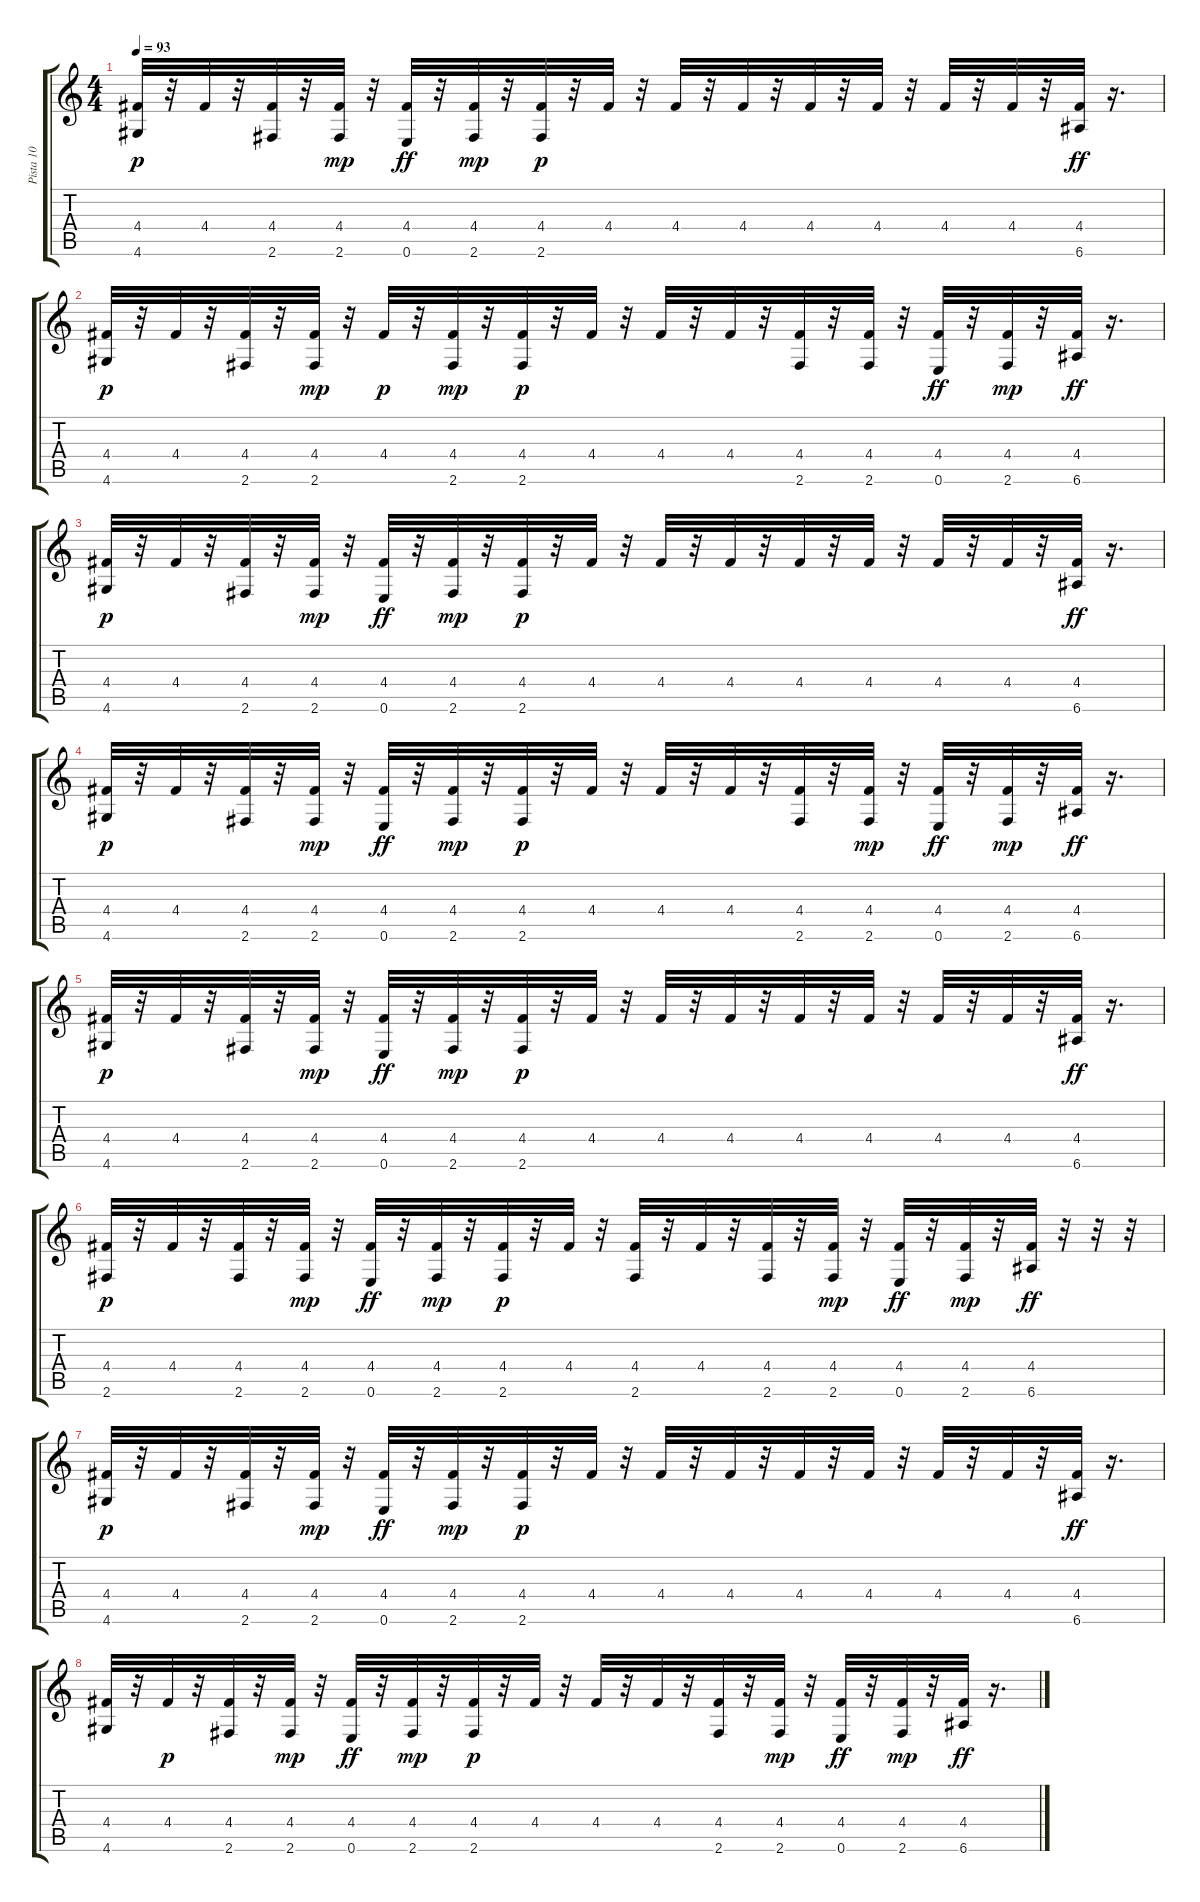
\track ("Pista 10" "Pista 10") {instrument acousticguitarsteel}
\staff {score tabs}
\tuning (E4 B3 G3 D3 A2 E2) {hide}
\ts (4 4)
\tempo 93
\clef g2
\ks c
(4.4 4.6).32{dy p} r.32 4.4.32 r.32 (4.4 2.6).32 r.32 (4.4 2.6).32{dy mp} r.32 (4.4 0.6).32{dy ff} r.32 (4.4 2.6).32{dy mp} r.32 (4.4 2.6).32{dy p} r.32 4.4.32 r.32 4.4.32 r.32 4.4.32 r.32 4.4.32 r.32 4.4.32 r.32 4.4.32 r.32 4.4.32 r.32 (4.4 6.6).32{dy ff} r.16{d} |
(4.4 4.6).32{dy p} r.32 4.4.32 r.32 (4.4 2.6).32 r.32 (4.4 2.6).32{dy mp} r.32 4.4.32{dy p} r.32 (4.4 2.6).32{dy mp} r.32 (4.4 2.6).32{dy p} r.32 4.4.32 r.32 4.4.32 r.32 4.4.32 r.32 (4.4 2.6).32 r.32 (4.4 2.6).32 r.32 (4.4 0.6).32{dy ff} r.32 (4.4 2.6).32{dy mp} r.32 (4.4 6.6).32{dy ff} r.16{d} |
(4.4 4.6).32{dy p} r.32 4.4.32 r.32 (4.4 2.6).32 r.32 (4.4 2.6).32{dy mp} r.32 (4.4 0.6).32{dy ff} r.32 (4.4 2.6).32{dy mp} r.32 (4.4 2.6).32{dy p} r.32 4.4.32 r.32 4.4.32 r.32 4.4.32 r.32 4.4.32 r.32 4.4.32 r.32 4.4.32 r.32 4.4.32 r.32 (4.4 6.6).32{dy ff} r.16{d} |
(4.4 4.6).32{dy p} r.32 4.4.32 r.32 (4.4 2.6).32 r.32 (4.4 2.6).32{dy mp} r.32 (4.4 0.6).32{dy ff} r.32 (4.4 2.6).32{dy mp} r.32 (4.4 2.6).32{dy p} r.32 4.4.32 r.32 4.4.32 r.32 4.4.32 r.32 (4.4 2.6).32 r.32 (4.4 2.6).32{dy mp} r.32 (4.4 0.6).32{dy ff} r.32 (4.4 2.6).32{dy mp} r.32 (4.4 6.6).32{dy ff} r.16{d} |
(4.4 4.6).32{dy p} r.32 4.4.32 r.32 (4.4 2.6).32 r.32 (4.4 2.6).32{dy mp} r.32 (4.4 0.6).32{dy ff} r.32 (4.4 2.6).32{dy mp} r.32 (4.4 2.6).32{dy p} r.32 4.4.32 r.32 4.4.32 r.32 4.4.32 r.32 4.4.32 r.32 4.4.32 r.32 4.4.32 r.32 4.4.32 r.32 (4.4 6.6).32{dy ff} r.16{d} |
(4.4 2.6).32{dy p} r.32 4.4.32 r.32 (4.4 2.6).32 r.32 (4.4 2.6).32{dy mp} r.32 (4.4 0.6).32{dy ff} r.32 (4.4 2.6).32{dy mp} r.32 (4.4 2.6).32{dy p} r.32 4.4.32 r.32 (4.4 2.6).32 r.32 4.4.32 r.32 (4.4 2.6).32 r.32 (4.4 2.6).32{dy mp} r.32 (4.4 0.6).32{dy ff} r.32 (4.4 2.6).32{dy mp} r.32 (4.4 6.6).32{dy ff} r.32 r.32 r.32 |
(4.4 4.6).32{dy p} r.32 4.4.32 r.32 (4.4 2.6).32 r.32 (4.4 2.6).32{dy mp} r.32 (4.4 0.6).32{dy ff} r.32 (4.4 2.6).32{dy mp} r.32 (4.4 2.6).32{dy p} r.32 4.4.32 r.32 4.4.32 r.32 4.4.32 r.32 4.4.32 r.32 4.4.32 r.32 4.4.32 r.32 4.4.32 r.32 (4.4 6.6).32{dy ff} r.16{d} |
(4.4 4.6).32 r.32 4.4.32{dy p} r.32 (4.4 2.6).32 r.32 (4.4 2.6).32{dy mp} r.32 (4.4 0.6).32{dy ff} r.32 (4.4 2.6).32{dy mp} r.32 (4.4 2.6).32{dy p} r.32 4.4.32 r.32 4.4.32 r.32 4.4.32 r.32 (4.4 2.6).32 r.32 (4.4 2.6).32{dy mp} r.32 (4.4 0.6).32{dy ff} r.32 (4.4 2.6).32{dy mp} r.32 (4.4 6.6).32{dy ff} r.16{d}
